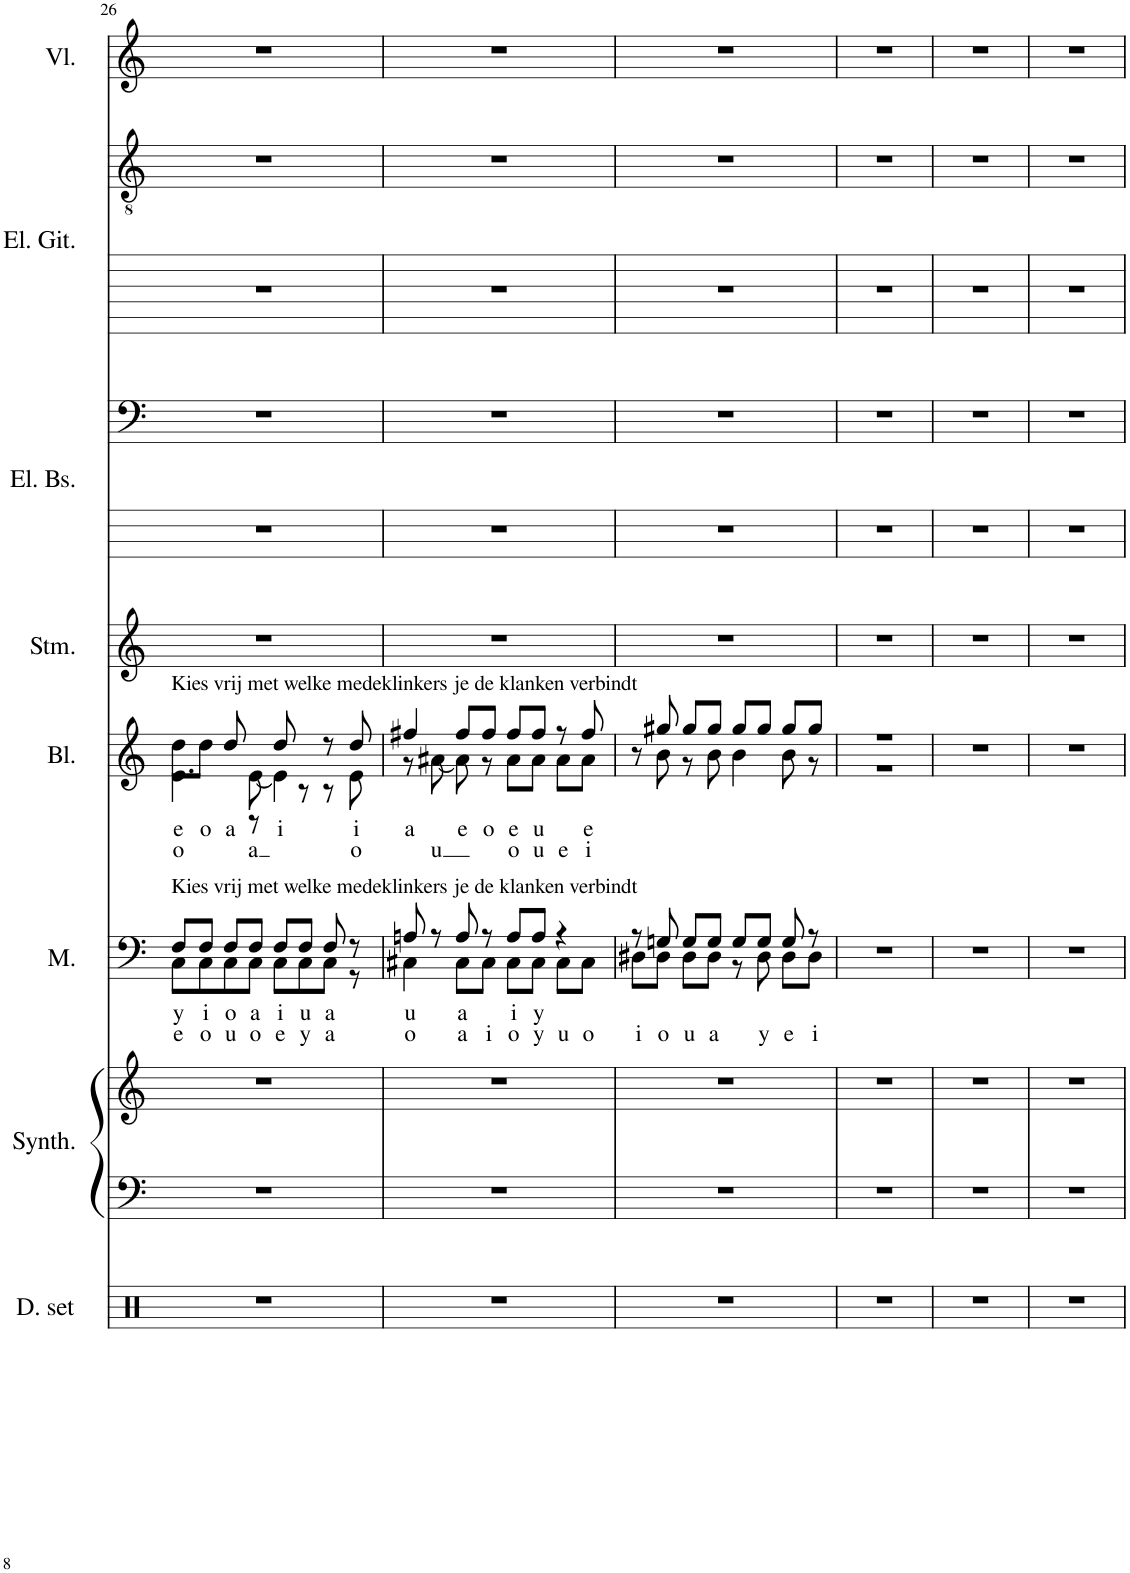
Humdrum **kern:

**kern	**kern	**kern	**kern	**text	**kern	**text	**kern	**kern	**kern	**kern	**kern	**kern
*part8	*part7	*part7	*part6	*part6	*part5	*part5	*part4	*part3	*part3	*part2	*part2	*part1
*staff11	*staff10	*staff9	*staff8	*staff8	*staff7	*staff7	*staff6	*staff5	*staff4	*staff3	*staff2	*staff1
*I"Drumset	*I"computer	*	*I"Mannenstemmen	*	*I"Vrouwenstemmen	*	*I"Stem	*I"Elektrische bas	*	*I"Elektrische gitaar	*	*I"Viool
*I'D. set	*	*	*I'M.	*	*	*	*I'Stm.	*I'El. Bs.	*	*I'El. Git.	*	*I'Vl.
!!LO:PB:g=z
*clefX	*clefF4	*clefG2	*clefF4	*	*clefG2	*	*clefG2	*	*clefF4	*	*clefGv2	*clefG2
*	*	*	*	*	*	*	*	*Trd7c12	*Trd7c12	*	*	*
*k[]	*k[]	*k[]	*k[]	*	*k[]	*	*k[]	*k[]	*k[]	*k[]	*k[]	*k[]
*M4/4	*M4/4	*M4/4	*M4/4	*	*M4/4	*	*M4/4	*M4/4	*M4/4	*M4/4	*M4/4	*M4/4
=26	=26	=26	=26	=26	=26	=26	=26	=26	=26	=26	=26	=26
!	!	!	!	!	!LO:TX:a:t=Kies vrij met welke medeklinkers je de klanken verbindt	!	!	!	!	!	!	!
!	!	!	!LO:TX:a:t=Kies vrij met welke medeklinkers je de klanken verbindt	!	!	!	!	!	!	!	!	!
!	!	!	!	!LO:LY:b	!	!	!	!	!	!	!	!
*	*	*	*^	*	*	*	*	*	*	*	*	*
!	!	!	!	!	!LO:LY:b	!	!LO:LY:b	!	!	!	!	!	!
*	*	*	*	*	*	*^	*	*	*	*	*	*	*
!	!	!	!	!	!	!	!	!LO:LY:b	!	!	!	!	!	!
1r	1r	1r	8F/L	8C\L	e	4.e\	8dd\L	e	1r	1r	1r	1r	1r	1r
!	!	!	!	!	!LO:LY:b	!	!	!	!	!	!	!	!	!
!	!	!	!	!	!LO:LY:b	!	!	!LO:LY:b	!	!	!	!	!	!
.	.	.	8F/J	8C\	o	.	8dd\J	o	.	.	.	.	.	.
!	!	!	!	!	!LO:LY:b	!	!	!	!	!	!	!	!	!
!	!	!	!	!	!LO:LY:b	!	!	!LO:LY:b	!	!	!	!	!	!
.	.	.	8F/L	8C\	u	.	8dd/	a	.	.	.	.	.	.
!	!	!	!	!	!LO:LY:b	!	!	!	!	!	!	!	!	!
!	!	!	!	!	!LO:LY:b	!	!	!LO:LY:b	!	!	!	!	!	!
.	.	.	8F/J	8C\J	o	[8e\	8r	a	.	.	.	.	.	.
!	!	!	!	!	!LO:LY:b	!	!	!	!	!	!	!	!	!
!	!	!	!	!	!LO:LY:b	!	!	!LO:LY:b	!	!	!	!	!	!
.	.	.	8F/L	8C\L	e	4e\]	8dd/	i	.	.	.	.	.	.
!	!	!	!	!	!LO:LY:b	!	!	!	!	!	!	!	!	!
!	!	!	!	!	!LO:LY:b	!	!	!	!	!	!	!	!	!
.	.	.	8F/J	8C\	y	.	8r	.	.	.	.	.	.	.
!	!	!	!	!	!LO:LY:b	!	!	!	!	!	!	!	!	!
!	!	!	!	!	!LO:LY:b	!	!	!	!	!	!	!	!	!
.	.	.	8F/	8C\J	a	8r	8r	.	.	.	.	.	.	.
!	!	!	!	!	!	!	!	!LO:LY:b	!	!	!	!	!	!
!	!	!	!	!	!	!	!	!LO:LY:b	!	!	!	!	!	!
.	.	.	8r	8r	.	8e\	8dd/	i	.	.	.	.	.	.
=27	=27	=27	=27	=27	=27	=27	=27	=27	=27	=27	=27	=27	=27	=27
!	!	!	!	!	!LO:LY:b	!	!	!	!	!	!	!	!	!
!	!	!	!	!	!LO:LY:b	!	!	!LO:LY:b	!	!	!	!	!	!
1r	1r	1r	8An/	4C#X\	o	4ff#X/	8r	a	1r	1r	1r	1r	1r	1r
!	!	!	!	!	!	!	!	!LO:LY:b	!	!	!	!	!	!
.	.	.	8r	.	.	.	[8a#X\	u	.	.	.	.	.	.
!	!	!	!	!	!LO:LY:b	!	!	!	!	!	!	!	!	!
!	!	!	!	!	!LO:LY:b	!	!	!LO:LY:b	!	!	!	!	!	!
.	.	.	8A/	8C#\L	a	8ff#/L	8a#\]	e	.	.	.	.	.	.
!	!	!	!	!	!LO:LY:b	!	!	!LO:LY:b	!	!	!	!	!	!
.	.	.	8r	8C#\J	i	8ff#/J	8r	o	.	.	.	.	.	.
!	!	!	!	!	!LO:LY:b	!	!	!	!	!	!	!	!	!
!	!	!	!	!	!LO:LY:b	!	!	!LO:LY:b	!	!	!	!	!	!
!	!	!	!	!	!	!	!	!LO:LY:b	!	!	!	!	!	!
.	.	.	8A/L	8C#\L	o	8ff#/L	8a#\L	o	.	.	.	.	.	.
!	!	!	!	!	!LO:LY:b	!	!	!	!	!	!	!	!	!
!	!	!	!	!	!LO:LY:b	!	!	!LO:LY:b	!	!	!	!	!	!
!	!	!	!	!	!	!	!	!LO:LY:b	!	!	!	!	!	!
.	.	.	8A/J	8C#\J	y	8ff#/J	8a#\J	u	.	.	.	.	.	.
!	!	!	!	!	!LO:LY:b	!	!	!LO:LY:b	!	!	!	!	!	!
.	.	.	4r	8C#\L	u	8r	8a#\L	e	.	.	.	.	.	.
!	!	!	!	!	!LO:LY:b	!	!	!LO:LY:b	!	!	!	!	!	!
!	!	!	!	!	!	!	!	!LO:LY:b	!	!	!	!	!	!
.	.	.	.	8C#\J	o	8ff#/	8a#\J	i	.	.	.	.	.	.
=28	=28	=28	=28	=28	=28	=28	=28	=28	=28	=28	=28	=28	=28	=28
!	!	!	!	!	!LO:LY:b	!	!	!	!	!	!	!	!	!
1r	1r	1r	8r	8D#X\L	i	8r	8ryy	.	1r	1r	1r	1r	1r	1r
!	!	!	!	!	!LO:LY:b	!	!	!	!	!	!	!	!	!
.	.	.	8Gn/	8D#\J	o	8gg#X/	8b\	.	.	.	.	.	.	.
!	!	!	!	!	!LO:LY:b	!	!	!	!	!	!	!	!	!
.	.	.	8G/L	8D#\L	u	8gg#/L	8r	.	.	.	.	.	.	.
!	!	!	!	!	!LO:LY:b	!	!	!	!	!	!	!	!	!
.	.	.	8G/J	8D#\J	a	8gg#/J	8b\	.	.	.	.	.	.	.
.	.	.	8G/L	8r	.	8gg#/L	4b\	.	.	.	.	.	.	.
!	!	!	!	!	!LO:LY:b	!	!	!	!	!	!	!	!	!
.	.	.	8G/J	8D#\	y	8gg#/J	.	.	.	.	.	.	.	.
!	!	!	!	!	!LO:LY:b	!	!	!	!	!	!	!	!	!
.	.	.	8G/	8D#\L	e	8gg#/L	8b\	.	.	.	.	.	.	.
!	!	!	!	!	!LO:LY:b	!	!	!	!	!	!	!	!	!
.	.	.	8r	8D#\J	i	8gg#/J	8r	.	.	.	.	.	.	.
*	*	*	*v	*v	*	*	*	*	*	*	*	*	*	*
=29	=29	=29	=29	=29	=29	=29	=29	=29	=29	=29	=29	=29	=29
1r	1r	1r	1r	.	1r	1r	.	1r	1r	1r	1r	1r	1r
*	*	*	*	*	*v	*v	*	*	*	*	*	*	*
=30	=30	=30	=30	=30	=30	=30	=30	=30	=30	=30	=30	=30
1r	1r	1r	1r	.	1r	.	1r	1r	1r	1r	1r	1r
=31	=31	=31	=31	=31	=31	=31	=31	=31	=31	=31	=31	=31
1r	1r	1r	1r	.	1r	.	1r	1r	1r	1r	1r	1r
=	=	=	=	=	=	=	=	=	=	=	=	=
*-	*-	*-	*-	*-	*-	*-	*-	*-	*-	*-	*-	*-
